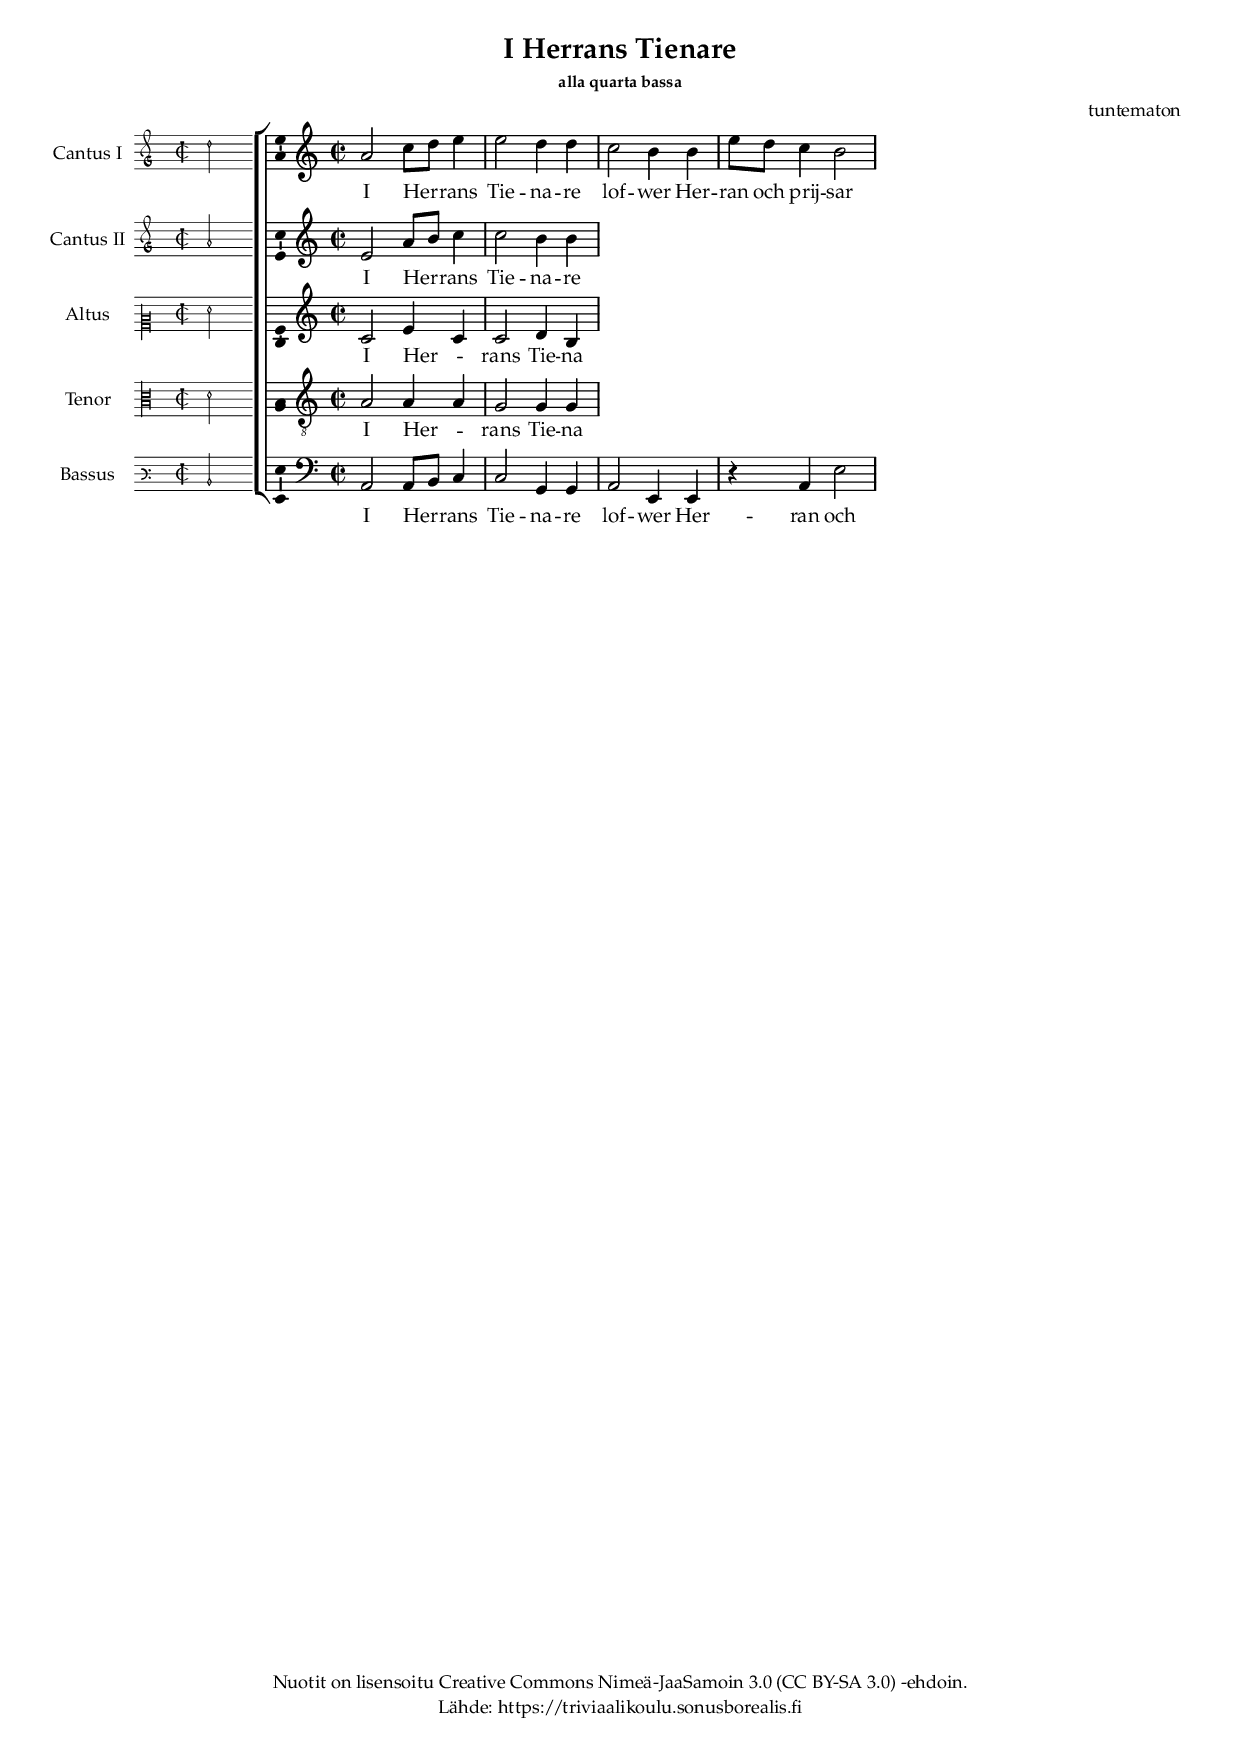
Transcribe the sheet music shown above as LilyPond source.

\version "2.19.80"
\include "suomi.ly"

#(set-global-staff-size 16)

global = {
%  \numericTimeSignature
  \time 2/2
%  \set Timing.measureLength = #(ly:make-moment 4/2)
%  \autoBeamOff
  \key a \minor
  \set Staff.midiInstrument = #"voice oohs"
}


SopranoMusic = \relative c'' {
	\set Staff.instrumentName = #"Cantus I"
	\set Staff.shortInstrumentName = "C I"

	\incipit { \clef "mensural-g" \key a \minor \time 2/2 d''2 }

	a2 c8 d e4 | e2 d4 d | c2 h4 h | e8 d c4 h2 |
}

stanzaOneLyrics = \lyricmode {
	I Her -- _ rans Tie -- na -- re
  lof -- wer Her -- ran och prij -- sar Hans hel -- ga namn.
  Lof -- wer med flöjt, lof -- wer ho -- nom med psal -- ta -- re och har -- por.

  Ty han är nå -- dig och så barm -- her -- tig,
  ja tå -- lig och af sto -- ra god -- het, sto -- ra god -- het,

  lof -- wer med kla -- ra cym -- ba -- ler, lå -- ter och the lu -- tor klin -- ga
  siun -- ger med ett gladt hiär -- ta,

  lof prijs, lof prijs,
  prijs wa -- re Gud i sin hög -- da thron

  lof prijs, lof prijs,
  prijs wa -- re Gud i sin hög -- da thron
}

SopranoTwoMusic = \relative c' {
	\set Staff.instrumentName = #"Cantus II"
	\set Staff.shortInstrumentName = "C II"

	\incipit { \clef "mensural-g" \key a \minor \time 2/2 a'2 }

	e2 a8 h c4 | c2 h4 h |
%  \time 4/2
%  \once \override Staff.TimeSignature.break-visibility = ##(#t #f #t)
%  g\breve\fermata \bar "|."
}

AltoMusic = \relative c' {
	\set Staff.instrumentName = #"Altus"
	\set Staff.shortInstrumentName = "A"

	\incipit { \clef "mensural-c2" \key a \minor \time 2/2 f'2 }

	c2 e4 c | c2 d4 h |
%  \time 4/2
%  \once \override Staff.TimeSignature.break-visibility = ##(#t #f #t)
%  d\breve\fermata
}

TenoreMusic = \relative c' {
	\set Staff.instrumentName = #"Tenor"
	\set Staff.shortInstrumentName = "T"

	\incipit { \clef "mensural-c3" \key a \minor \time 2/2 d'2 }

	\clef "treble_8"
	a2 a4 a | g2 g4 g |
%  \time 4/2
%  \once \override Staff.TimeSignature.break-visibility = ##(#t #f #t)
%  g\breve\fermata
}

BassMusic = \relative c {
	\set Staff.instrumentName = #"Bassus"
	\set Staff.shortInstrumentName = "B"

  \incipit {
    \clef "mensural-f"
    \set Staff.middleCClefPosition = #4
    \set Staff.middleCPosition = #4
    \set Staff.clefPosition = #0
    \key a \minor
    \time 2/2
    d2
  }

	\clef bass
	a2 a8 h c4 | c2 g4 g | a2 e4 e | r a e'2 |
%  \time 4/2
%  \once \override Staff.TimeSignature.break-visibility = ##(#t #f #t)
%  g,\breve\fermata
}


\header {
  title = "I Herrans Tienare"
%  subtitle = ""
  subsubtitle = "alla quarta bassa"
  composer = "tuntematon"
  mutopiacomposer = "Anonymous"
%  instrument = "Voice (SATB)"
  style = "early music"
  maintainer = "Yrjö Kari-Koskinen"
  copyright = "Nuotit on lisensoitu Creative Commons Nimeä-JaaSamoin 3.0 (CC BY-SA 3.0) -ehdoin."
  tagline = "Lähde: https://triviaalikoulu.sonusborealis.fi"
}

\paper {
    #(define fonts
        (make-pango-font-tree "Palatino"
                              "Nimbus Sans"
                              "Luxi Mono"
                              (/ staff-height pt 20)))
}


\score {
  \new ChoirStaff <<
    \new Staff <<
      \new Voice = "Soprano" {
		    \global
        \SopranoMusic
      }
     \new Lyrics \lyricsto "Soprano" {
       \stanzaOneLyrics
     }
    >>
    \new Staff <<
      \new Voice = "SopranoTwo" {
		    \global
        \SopranoTwoMusic
      }
     \new Lyrics \lyricsto "SopranoTwo" {
       \stanzaOneLyrics
     }
    >>
    \new Staff <<
      \new Voice = "Alto" {
        \global
        \AltoMusic
      }
     \new Lyrics \lyricsto "Alto" {
       \stanzaOneLyrics
     }
    >>
    \new Staff <<
      \new Voice = "Tenore" {
        \global
        \TenoreMusic
      }
      \new Lyrics \lyricsto "Tenore" {
       \stanzaOneLyrics
      }
    >>
    \new Staff <<
      \new Voice = "Bass" {
        \global
        \BassMusic
      }
      \new Lyrics \lyricsto "Bass" {
       \stanzaOneLyrics
      }
    >>
  >>
  \layout {
    \context {
      \Voice
      \consists "Ambitus_engraver"
    }
    indent = 3.5\cm
    incipit-width = 2\cm
    \context {
     \Staff \RemoveEmptyStaves
   }
    \context {
     \Score
     \override VerticalAxisGroup.remove-first = ##t
    }
  }
}
